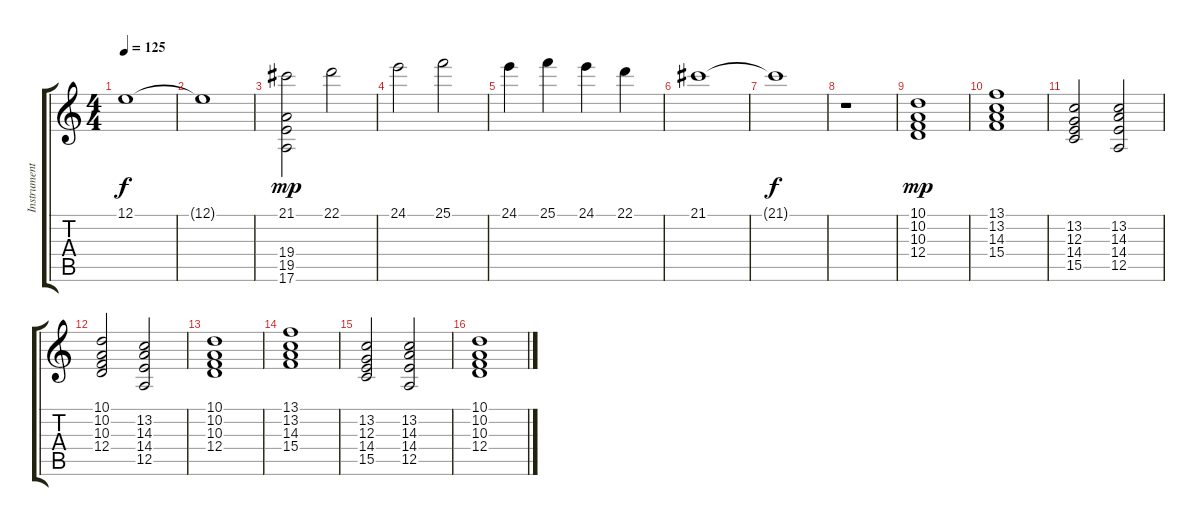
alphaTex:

\track ("Instrument 3" "Instrument") {instrument accordion}
\staff {score tabs}
\tuning (E4 B3 G3 D3 A2 E2) {hide}
\ts (4 4)
\tempo 125
\clef g2
\ks c
12.1{t}.1{dy f} |
12.1{t}.1 |
(21.1 19.4 19.5 17.6).2{dy mp} 22.1.2 |
24.1.2 25.1.2 |
24.1.4 25.1.4 24.1.4 22.1.4 |
21.1.1 |
21.1{t}.1{dy f} |
r.1 |
(10.1 10.2 10.3 12.4).1{dy mp} |
(13.1 13.2 14.3 15.4).1 |
(13.2 12.3 14.4 15.5).2 (13.2 14.3 14.4 12.5).2 |
(10.1 10.2 10.3 12.4).2 (13.2 14.3 14.4 12.5).2 |
(10.1 10.2 10.3 12.4).1 |
(13.1 13.2 14.3 15.4).1 |
(13.2 12.3 14.4 15.5).2 (13.2 14.3 14.4 12.5).2 |
(10.1 10.2 10.3 12.4).1
